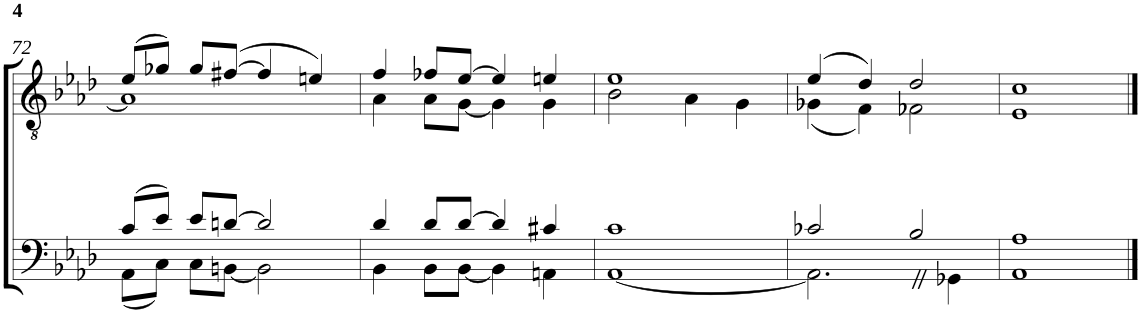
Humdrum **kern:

**kern	**kern
*part2	*part1
*staff2	*staff1
*I"Bari  Bass	*I"Tenor Lead
!!LO:PB:g=z
*clefF4	*clefGv2
*Trd8c14	*Trd8c14
*k[b-e-a-d-]	*k[b-e-a-d-]
*A-:	*A-:
*M4/4	*M4/4
=72	=72
*^	*^
(8c/L	(8AA-\L	(8e-/L	1A-]
8e-/J)	8C\J)	8g-X/J)	.
8e-/L	8C\L	8g-/L	.
[8dn/J	[8BBn\J	([8f#X/J	.
2d/]	2BB\]	4f#/]	.
.	.	4en/)	.
=73	=73	=73	=73
4d-/	4BB-\	4f/	4A-\
8d-/L	8BB-\L	8f-X/L	8A-\L
[8d-/J	[8BB-\J	[8e-/J	[8G\J
4d-/]	4BB-\]	4e-/]	4G\]
4c#X/	4AAn\	4en/	4G\
=74	=74	=74	=74
1c	[1AA-	1e-	2B-\
.	.	.	4A-\
.	.	.	4G\
=75	=75	=75	=75
2c-X/	2.AA-Z<\]	(4e-/	(4G-X\
.	.	4d-/)	4F\)
2B-/	.	2d-/	2F-X\
.	4GG-X\	.	.
=76	=76	=76	=76
1A-	1AA-	1c	1E-
*v	*v	*	*
*	*v	*v
==	==
*-	*-
